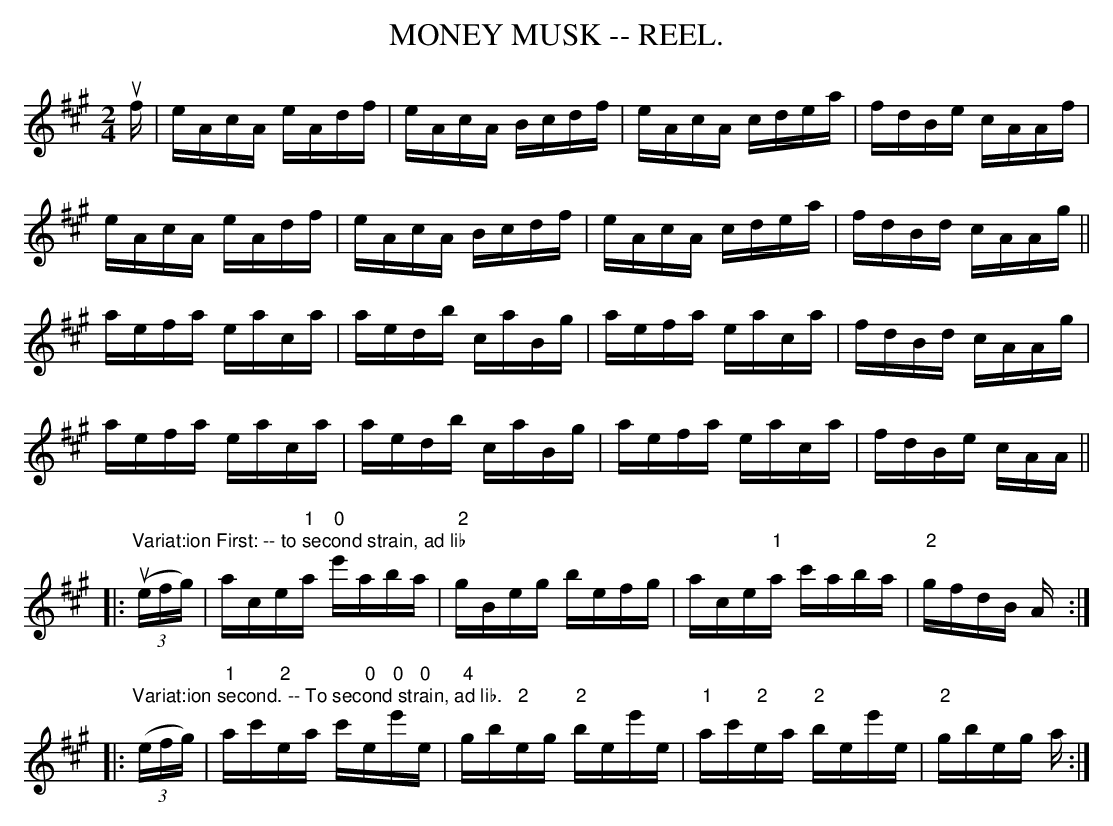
X:1
T: MONEY MUSK -- REEL.
M:2/4
L:1/16
K:A
uf|eAcA eAdf|eAcA Bcdf|eAcA cdea|fdBe cAAf|
eAcA eAdf|eAcA Bcdf|eAcA cdea|fdBd cAAg||
aefa eaca|aedb caBg|aefa eaca|fdBd cAAg|
aefa eaca|aedb caBg|aefa eaca|fdBe cAA||
|:"Variat:ion First: -- to second strain, ad lib"u((3efg)|ace"1"a \
"0"e'aba|"2"gBeg befg|ace"1"a c'aba|"2"gfdB A:|
|:"Variat:ion second. -- To second strain, ad lib."((3efg)|"1"ac'"2"ea \
c'"0"e"0"e'"0"e|"4"gb"2"eg "2"bee'e| "1"ac'"2"ea "2"bee'e|"2"gbeg a:|
